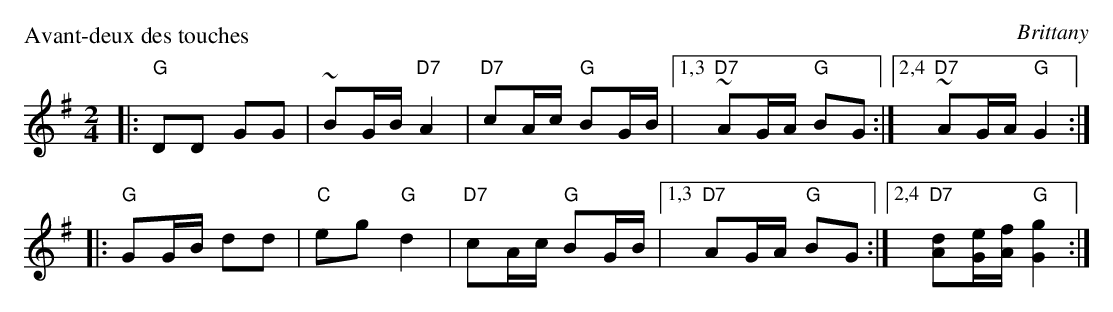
X:1
P: Avant-deux des touches
O: Brittany
M: 2/4
L: 1/16
K: G
|: "G"D2D2 G2G2 | ~B2GB "D7"A4 | "D7"c2Ac "G"B2GB |1,3 "D7"~A2GA "G"B2G2 :|2,4 "D7"~A2GA "G"G4 :|
|: "G"G2GB d2d2 | "C"e2g2 "G"d4 | "D7"c2Ac "G"B2GB |1,3 "D7"A2GA "G"B2G2 :|2,4 "D7"[d2A2][eG][fA] "G"[g4G4] :|
